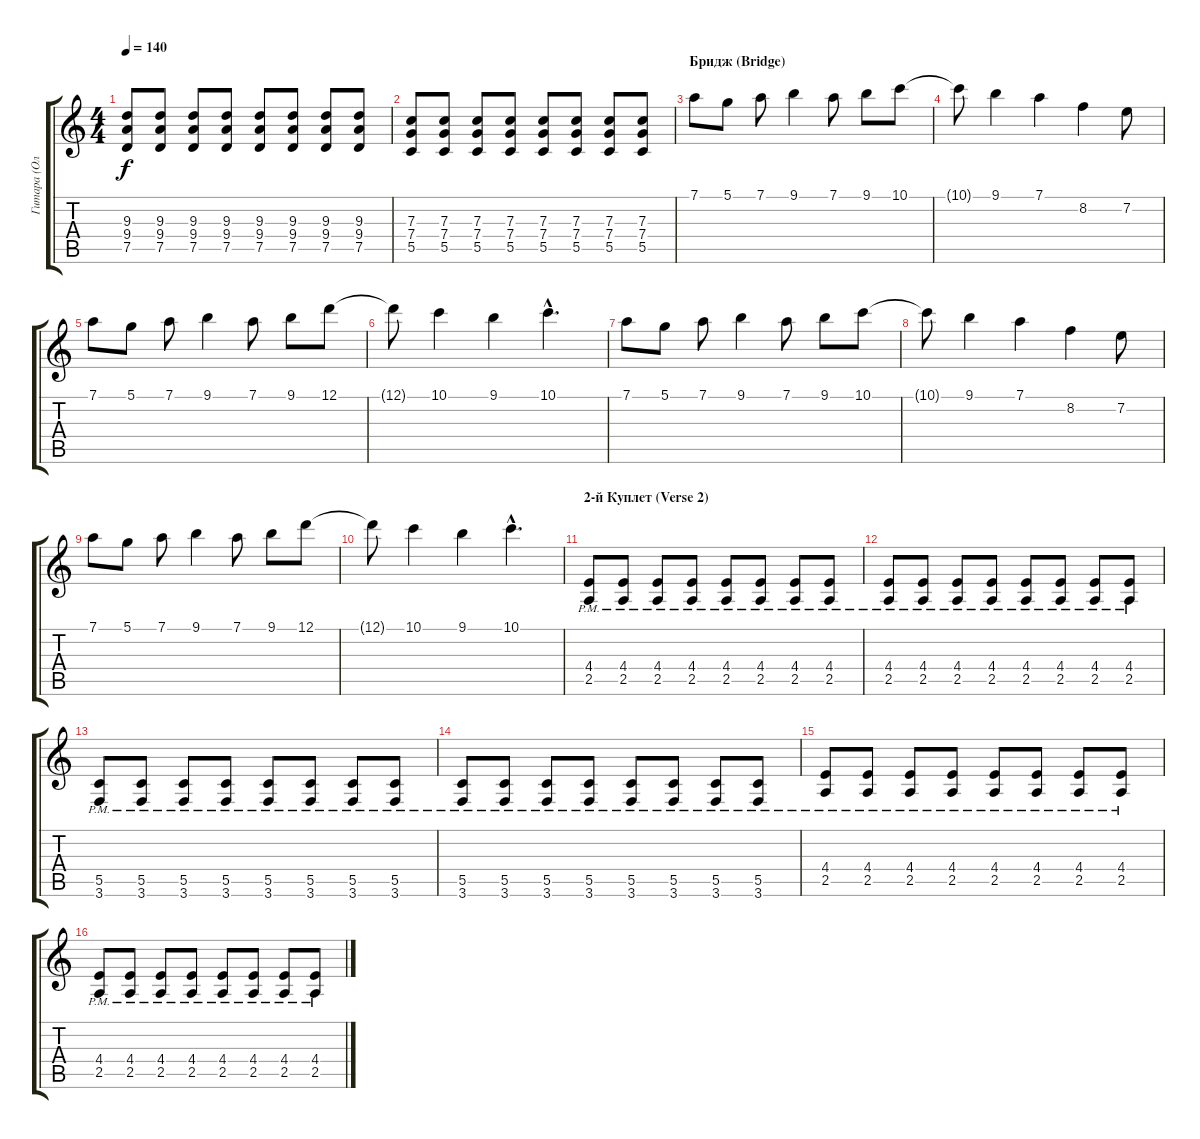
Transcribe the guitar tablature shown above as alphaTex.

\track ("Гитара (Олег \"Mission\" Мишин)" "Гитара (Ол") {instrument distortionguitar}
\staff {score tabs}
\tuning (D4 A3 F3 C3 G2 D2) {hide}
\ts (4 4)
\tempo 140
\clef g2
\ks c
(9.3 9.4 7.5).8{dy f} (9.3 9.4 7.5).8 (9.3 9.4 7.5).8 (9.3 9.4 7.5).8 (9.3 9.4 7.5).8 (9.3 9.4 7.5).8 (9.3 9.4 7.5).8 (9.3 9.4 7.5).8 |
(7.3 7.4 5.5).8 (7.3 7.4 5.5).8 (7.3 7.4 5.5).8 (7.3 7.4 5.5).8 (7.3 7.4 5.5).8 (7.3 7.4 5.5).8 (7.3 7.4 5.5).8 (7.3 7.4 5.5).8 |
\section ("" "Бридж (Bridge)")
7.1.8 5.1.8 7.1.8 9.1.4 7.1.8 9.1.8 10.1.8 |
10.1{t}.8 9.1.4 7.1.4 8.2.4 7.2.8 |
7.1.8 5.1.8 7.1.8 9.1.4 7.1.8 9.1.8 12.1.8 |
12.1{t}.8 10.1.4 9.1.4 10.1{hac}.4{d} |
7.1.8 5.1.8 7.1.8 9.1.4 7.1.8 9.1.8 10.1.8 |
10.1{t}.8 9.1.4 7.1.4 8.2.4 7.2.8 |
7.1.8 5.1.8 7.1.8 9.1.4 7.1.8 9.1.8 12.1.8 |
12.1{t}.8 10.1.4 9.1.4 10.1{hac}.4{d} |
\section ("" "2-й Куплет (Verse 2)")
(4.4{pm} 2.5{pm}).8 (4.4{pm} 2.5{pm}).8 (4.4{pm} 2.5{pm}).8 (4.4{pm} 2.5{pm}).8 (4.4{pm} 2.5{pm}).8 (4.4{pm} 2.5{pm}).8 (4.4{pm} 2.5{pm}).8 (4.4{pm} 2.5{pm}).8 |
(4.4{pm} 2.5{pm}).8 (4.4{pm} 2.5{pm}).8 (4.4{pm} 2.5{pm}).8 (4.4{pm} 2.5{pm}).8 (4.4{pm} 2.5{pm}).8 (4.4{pm} 2.5{pm}).8 (4.4{pm} 2.5{pm}).8 (4.4{pm} 2.5{pm}).8 |
(5.5{pm} 3.6{pm}).8 (5.5{pm} 3.6{pm}).8 (5.5{pm} 3.6{pm}).8 (5.5{pm} 3.6{pm}).8 (5.5{pm} 3.6{pm}).8 (5.5{pm} 3.6{pm}).8 (5.5{pm} 3.6{pm}).8 (5.5{pm} 3.6{pm}).8 |
(5.5{pm} 3.6{pm}).8 (5.5{pm} 3.6{pm}).8 (5.5{pm} 3.6{pm}).8 (5.5{pm} 3.6{pm}).8 (5.5{pm} 3.6{pm}).8 (5.5{pm} 3.6{pm}).8 (5.5{pm} 3.6{pm}).8 (5.5{pm} 3.6{pm}).8 |
(4.4{pm} 2.5{pm}).8 (4.4{pm} 2.5{pm}).8 (4.4{pm} 2.5{pm}).8 (4.4{pm} 2.5{pm}).8 (4.4{pm} 2.5{pm}).8 (4.4{pm} 2.5{pm}).8 (4.4{pm} 2.5{pm}).8 (4.4{pm} 2.5{pm}).8 |
(4.4{pm} 2.5{pm}).8 (4.4{pm} 2.5{pm}).8 (4.4{pm} 2.5{pm}).8 (4.4{pm} 2.5{pm}).8 (4.4{pm} 2.5{pm}).8 (4.4{pm} 2.5{pm}).8 (4.4{pm} 2.5{pm}).8 (4.4{pm} 2.5{pm}).8
